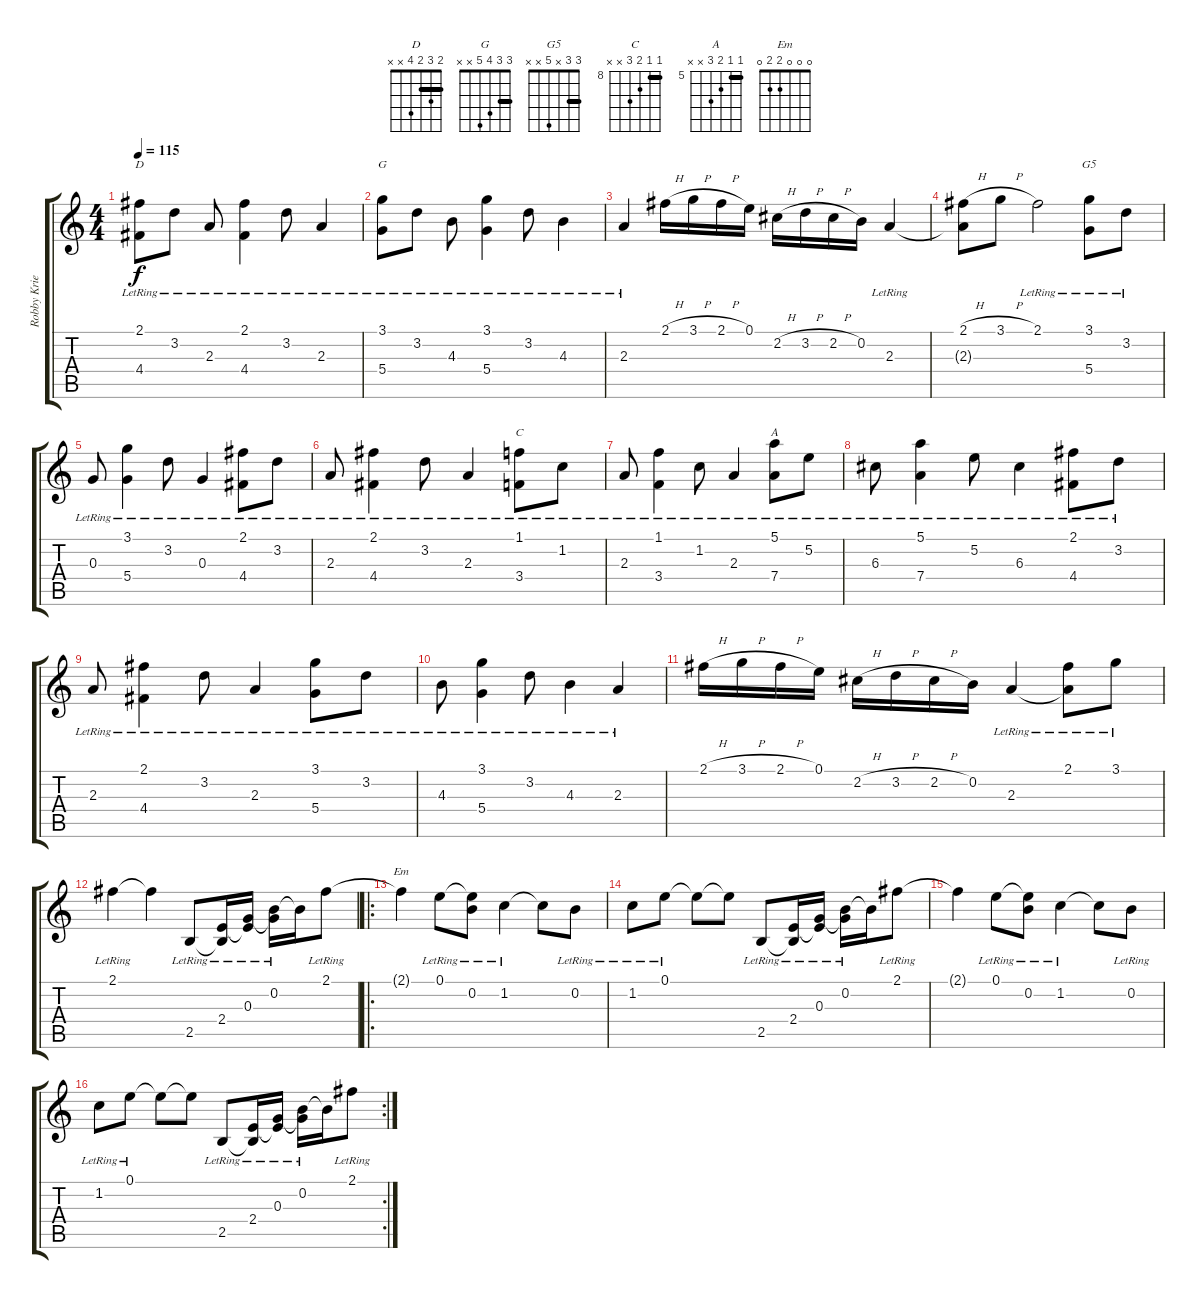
\track ("Robby Krieger" "Robby Krie") {instrument electricguitarjazz}
\staff {score tabs}
\tuning (E4 B3 G3 D3 A2 E2) {hide}
\chord ("D" 2 3 2 4 x x) {barre 2}
\chord ("G" 3 3 4 5 x x) {barre 3}
\chord ("G5" 3 3 x 5 x x) {barre 3}
\chord ("C" 8 8 9 10 x x) {firstfret 8 barre 8}
\chord ("A" 5 5 6 7 x x) {firstfret 5 barre 5}
\chord ("Em" 0 0 0 2 2 0)
\ts (4 4)
\tempo 115
\clef g2
\ks c
(2.1{lr} 4.4{lr}).8{ch "D" dy f} 3.2{lr}.8 2.3{lr}.8 (2.1{lr} 4.4{lr}).4 3.2{lr}.8 2.3{lr}.4 |
(3.1{lr} 5.4{lr}).8{ch "G"} 3.2{lr}.8 4.3{lr}.8 (3.1{lr} 5.4{lr}).4 3.2{lr}.8 4.3{lr}.4 |
2.3{lr}.4 2.1{h}.16 3.1{h}.16 2.1{h}.16 0.1.16 2.2{h}.16 3.2{h}.16 2.2{h}.16 0.2.16 2.3{lr}.4 |
(2.1{h} 2.3{t}).8 3.1{h}.8 2.1{lr}.2 (3.1{lr} 5.4{lr}).8{ch "G5"} 3.2{lr}.8 |
0.3{lr}.8 (3.1{lr} 5.4{lr}).4 3.2{lr}.8 0.3{lr}.4 (2.1{lr} 4.4{lr}).8 3.2{lr}.8 |
2.3{lr}.8 (2.1{lr} 4.4{lr}).4 3.2{lr}.8 2.3{lr}.4 (1.1{lr} 3.4{lr}).8{ch "C"} 1.2{lr}.8 |
2.3{lr}.8 (1.1{lr} 3.4{lr}).4 1.2{lr}.8 2.3{lr}.4 (5.1{lr} 7.4{lr}).8{ch "A"} 5.2{lr}.8 |
6.3{lr}.8 (5.1{lr} 7.4{lr}).4 5.2{lr}.8 6.3{lr}.4 (2.1{lr} 4.4{lr}).8 3.2{lr}.8 |
2.3{lr}.8 (2.1{lr} 4.4{lr}).4 3.2{lr}.8 2.3{lr}.4 (3.1{lr} 5.4{lr}).8 3.2{lr}.8 |
4.3{lr}.8 (3.1{lr} 5.4{lr}).4 3.2{lr}.8 4.3{lr}.4 2.3{lr}.4 |
2.1{h}.16 3.1{h}.16 2.1{h}.16 0.1.16 2.2{h}.16 3.2{h}.16 2.2{h}.16 0.2.16 2.3{lr}.4 (2.1{lr} 2.3{t}).8 3.1{lr}.8 |
2.1{lr}.4 2.1{t}.4 2.5{lr}.8 (2.4{lr} 2.5{t}).16 (0.3{lr} 2.4{t}).16 (0.2{lr} 0.3{t}).16 0.2{t}.16 2.1{lr}.8 |
\ro
2.1{t}.4{ch "Em"} 0.1{lr}.8 (0.1{t} 0.2{lr}).8 1.2{lr}.4 1.2{t}.8 0.2{lr}.8 |
1.2{lr}.8 0.1{lr}.8 0.1{t}.8 0.1{t}.8 2.5{lr}.8 (2.4{lr} 2.5{t}).16 (0.3{lr} 2.4{t}).16 (0.2{lr} 0.3{t}).16 0.2{t}.16 2.1{lr}.8 |
2.1{t}.4 0.1{lr}.8 (0.1{t} 0.2{lr}).8 1.2{lr}.4 1.2{t}.8 0.2{lr}.8 |
\rc 2
1.2{lr}.8 0.1{lr}.8 0.1{t}.8 0.1{t}.8 2.5{lr}.8 (2.4{lr} 2.5{t}).16 (0.3{lr} 2.4{t}).16 (0.2{lr} 0.3{t}).16 0.2{t}.16 2.1{lr}.8
